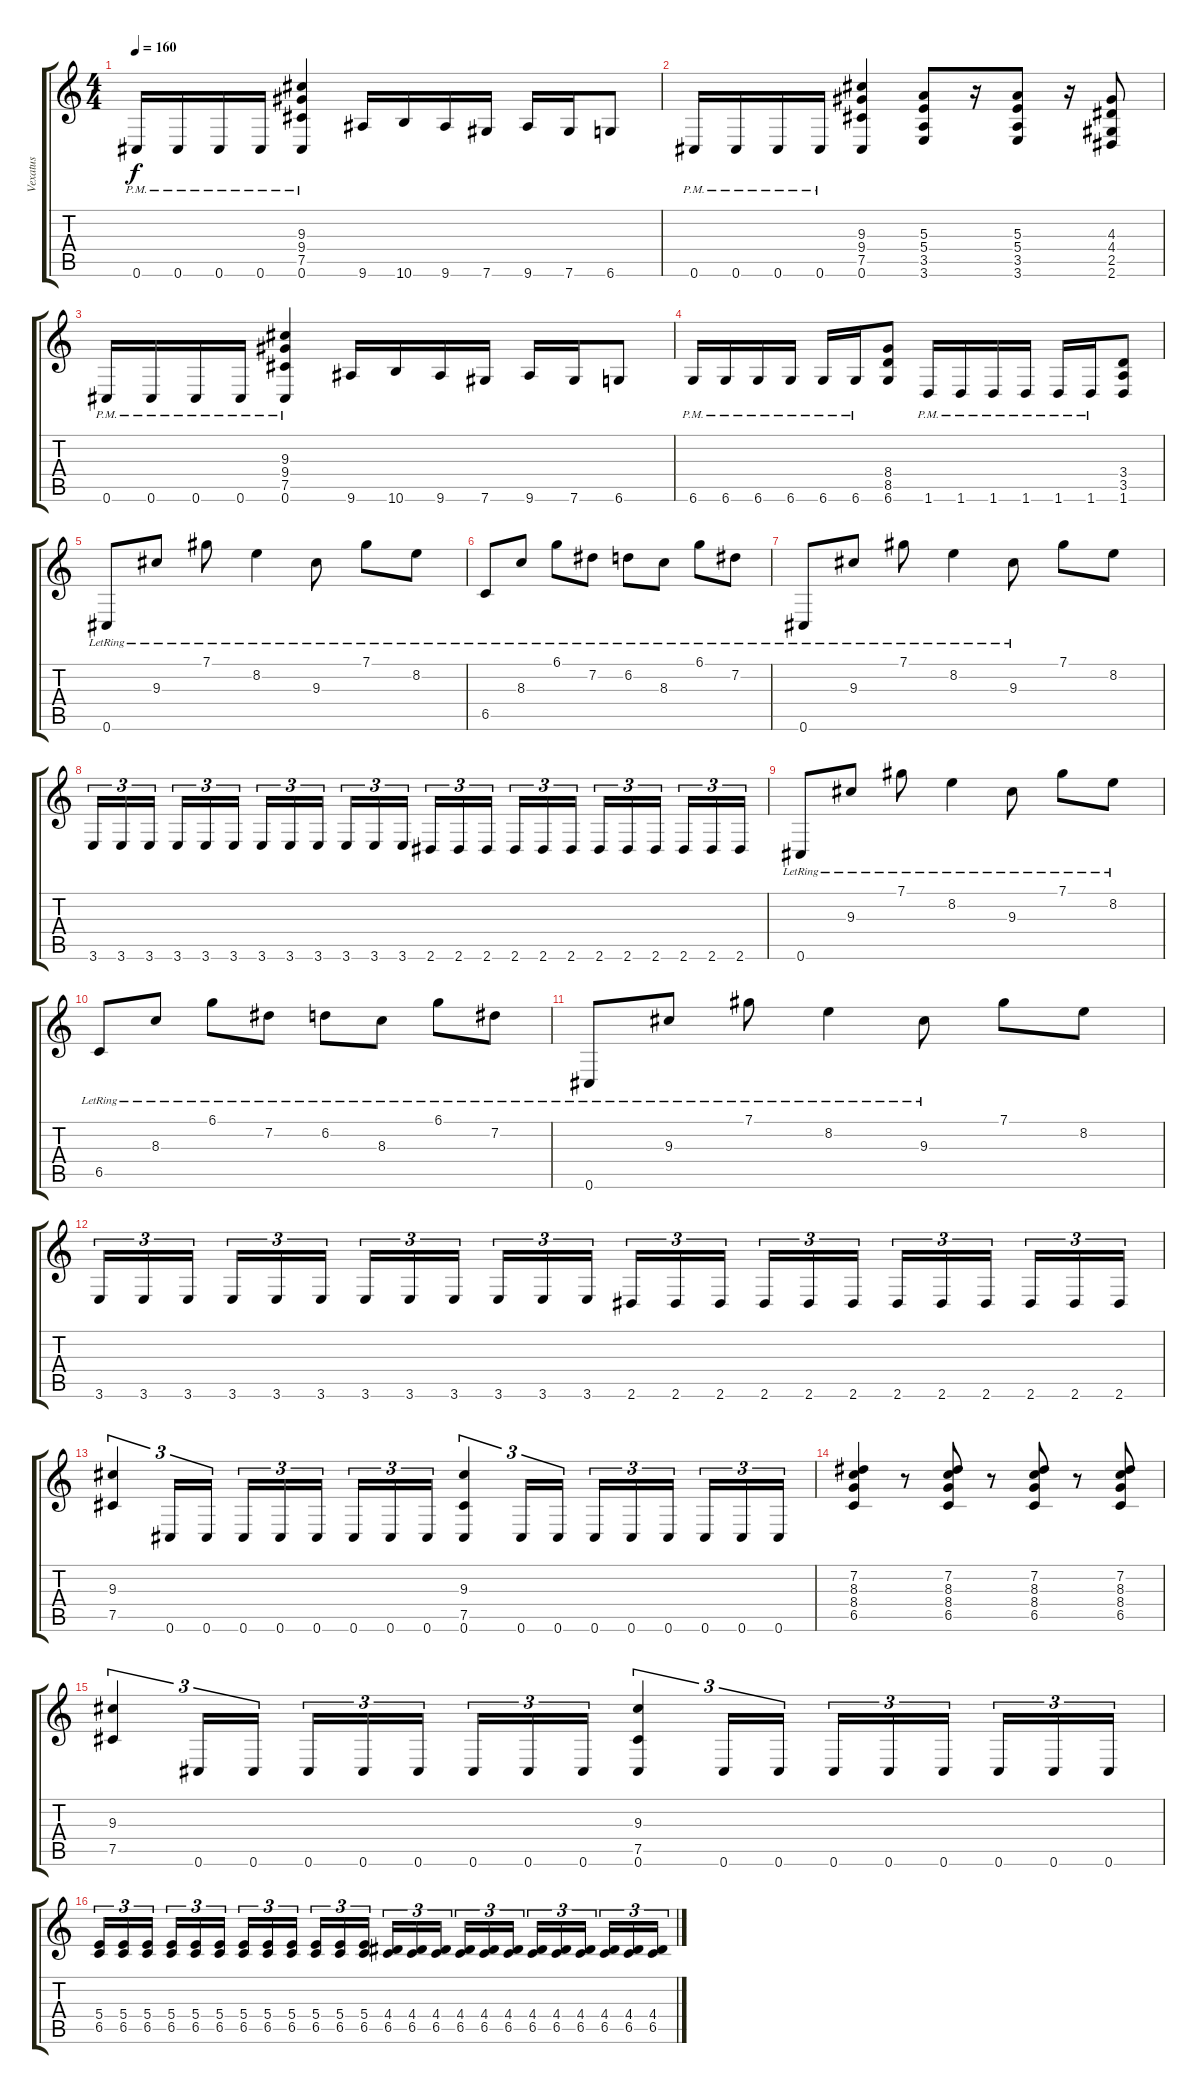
\track ("Vexatus" "Vexatus") {instrument distortionguitar}
\staff {score tabs}
\tuning (Db4 Ab3 E3 B2 Gb2 Db2) {hide}
\ts (4 4)
\tempo 160
\clef g2
\ks c
0.6{pm}.16{dy f} 0.6{pm}.16 0.6{pm}.16 0.6{pm}.16 (9.3 9.4 7.5 0.6{pm}).4 9.6.16 10.6.16 9.6.16 7.6.16 9.6.16 7.6.16 6.6.8 |
0.6{pm}.16 0.6{pm}.16 0.6{pm}.16 0.6{pm}.16 (9.3 9.4 7.5 0.6).4 (5.3 5.4 3.5 3.6).8 r.16 (5.3 5.4 3.5 3.6).8 r.16 (4.3 4.4 2.5 2.6).8 |
0.6{pm}.16 0.6{pm}.16 0.6{pm}.16 0.6{pm}.16 (9.3 9.4 7.5 0.6{pm}).4 9.6.16 10.6.16 9.6.16 7.6.16 9.6.16 7.6.16 6.6.8 |
6.6{pm}.16 6.6{pm}.16 6.6{pm}.16 6.6{pm}.16 6.6{pm}.16 6.6{pm}.16 (8.4 8.5 6.6).8 1.6{pm}.16 1.6{pm}.16 1.6{pm}.16 1.6{pm}.16 1.6{pm}.16 1.6{pm}.16 (3.4 3.5 1.6).8 |
0.6{lr}.8 9.3{lr}.8 7.1{lr}.8 8.2{lr}.4 9.3{lr}.8 7.1{lr}.8 8.2{lr}.8 |
6.5{lr}.8 8.3{lr}.8 6.1{lr}.8 7.2{lr}.8 6.2{lr}.8 8.3{lr}.8 6.1{lr}.8 7.2{lr}.8 |
0.6{lr}.8 9.3{lr}.8 7.1{lr}.8 8.2{lr}.4 9.3{lr}.8 7.1.8 8.2.8 |
3.6.16{tu (3 2)} 3.6.16{tu (3 2)} 3.6.16{tu (3 2) beam splitsecondary} 3.6.16{tu (3 2)} 3.6.16{tu (3 2)} 3.6.16{tu (3 2)} 3.6.16{tu (3 2)} 3.6.16{tu (3 2)} 3.6.16{tu (3 2) beam splitsecondary} 3.6.16{tu (3 2)} 3.6.16{tu (3 2)} 3.6.16{tu (3 2)} 2.6.16{tu (3 2)} 2.6.16{tu (3 2)} 2.6.16{tu (3 2) beam splitsecondary} 2.6.16{tu (3 2)} 2.6.16{tu (3 2)} 2.6.16{tu (3 2)} 2.6.16{tu (3 2)} 2.6.16{tu (3 2)} 2.6.16{tu (3 2) beam splitsecondary} 2.6.16{tu (3 2)} 2.6.16{tu (3 2)} 2.6.16{tu (3 2)} |
0.6{lr}.8 9.3{lr}.8 7.1{lr}.8 8.2{lr}.4 9.3{lr}.8 7.1{lr}.8 8.2{lr}.8 |
6.5{lr}.8 8.3{lr}.8 6.1{lr}.8 7.2{lr}.8 6.2{lr}.8 8.3{lr}.8 6.1{lr}.8 7.2{lr}.8 |
0.6{lr}.8 9.3{lr}.8 7.1{lr}.8 8.2{lr}.4 9.3{lr}.8 7.1.8 8.2.8 |
3.6.16{tu (3 2)} 3.6.16{tu (3 2)} 3.6.16{tu (3 2) beam splitsecondary} 3.6.16{tu (3 2)} 3.6.16{tu (3 2)} 3.6.16{tu (3 2)} 3.6.16{tu (3 2)} 3.6.16{tu (3 2)} 3.6.16{tu (3 2) beam splitsecondary} 3.6.16{tu (3 2)} 3.6.16{tu (3 2)} 3.6.16{tu (3 2)} 2.6.16{tu (3 2)} 2.6.16{tu (3 2)} 2.6.16{tu (3 2) beam splitsecondary} 2.6.16{tu (3 2)} 2.6.16{tu (3 2)} 2.6.16{tu (3 2)} 2.6.16{tu (3 2)} 2.6.16{tu (3 2)} 2.6.16{tu (3 2) beam splitsecondary} 2.6.16{tu (3 2)} 2.6.16{tu (3 2)} 2.6.16{tu (3 2)} |
(9.3 7.5).4{tu (3 2)} 0.6.16{tu (3 2)} 0.6.16{tu (3 2)} 0.6.16{tu (3 2)} 0.6.16{tu (3 2)} 0.6.16{tu (3 2) beam splitsecondary} 0.6.16{tu (3 2)} 0.6.16{tu (3 2)} 0.6.16{tu (3 2)} (9.3 7.5 0.6).4{tu (3 2)} 0.6.16{tu (3 2)} 0.6.16{tu (3 2)} 0.6.16{tu (3 2)} 0.6.16{tu (3 2)} 0.6.16{tu (3 2) beam splitsecondary} 0.6.16{tu (3 2)} 0.6.16{tu (3 2)} 0.6.16{tu (3 2)} |
(7.2 8.3 8.4 6.5).4 r.8 (7.2 8.3 8.4 6.5).8 r.8 (7.2 8.3 8.4 6.5).8 r.8 (7.2 8.3 8.4 6.5).8 |
(9.3 7.5).4{tu (3 2)} 0.6.16{tu (3 2)} 0.6.16{tu (3 2)} 0.6.16{tu (3 2)} 0.6.16{tu (3 2)} 0.6.16{tu (3 2) beam splitsecondary} 0.6.16{tu (3 2)} 0.6.16{tu (3 2)} 0.6.16{tu (3 2)} (9.3 7.5 0.6).4{tu (3 2)} 0.6.16{tu (3 2)} 0.6.16{tu (3 2)} 0.6.16{tu (3 2)} 0.6.16{tu (3 2)} 0.6.16{tu (3 2) beam splitsecondary} 0.6.16{tu (3 2)} 0.6.16{tu (3 2)} 0.6.16{tu (3 2)} |
(5.4 6.5).16{tu (3 2)} (5.4 6.5).16{tu (3 2)} (5.4 6.5).16{tu (3 2) beam splitsecondary} (5.4 6.5).16{tu (3 2)} (5.4 6.5).16{tu (3 2)} (5.4 6.5).16{tu (3 2)} (5.4 6.5).16{tu (3 2)} (5.4 6.5).16{tu (3 2)} (5.4 6.5).16{tu (3 2) beam splitsecondary} (5.4 6.5).16{tu (3 2)} (5.4 6.5).16{tu (3 2)} (5.4 6.5).16{tu (3 2)} (4.4 6.5).16{tu (3 2)} (4.4 6.5).16{tu (3 2)} (4.4 6.5).16{tu (3 2) beam splitsecondary} (4.4 6.5).16{tu (3 2)} (4.4 6.5).16{tu (3 2)} (4.4 6.5).16{tu (3 2)} (4.4 6.5).16{tu (3 2)} (4.4 6.5).16{tu (3 2)} (4.4 6.5).16{tu (3 2) beam splitsecondary} (4.4 6.5).16{tu (3 2)} (4.4 6.5).16{tu (3 2)} (4.4 6.5).16{tu (3 2)}
